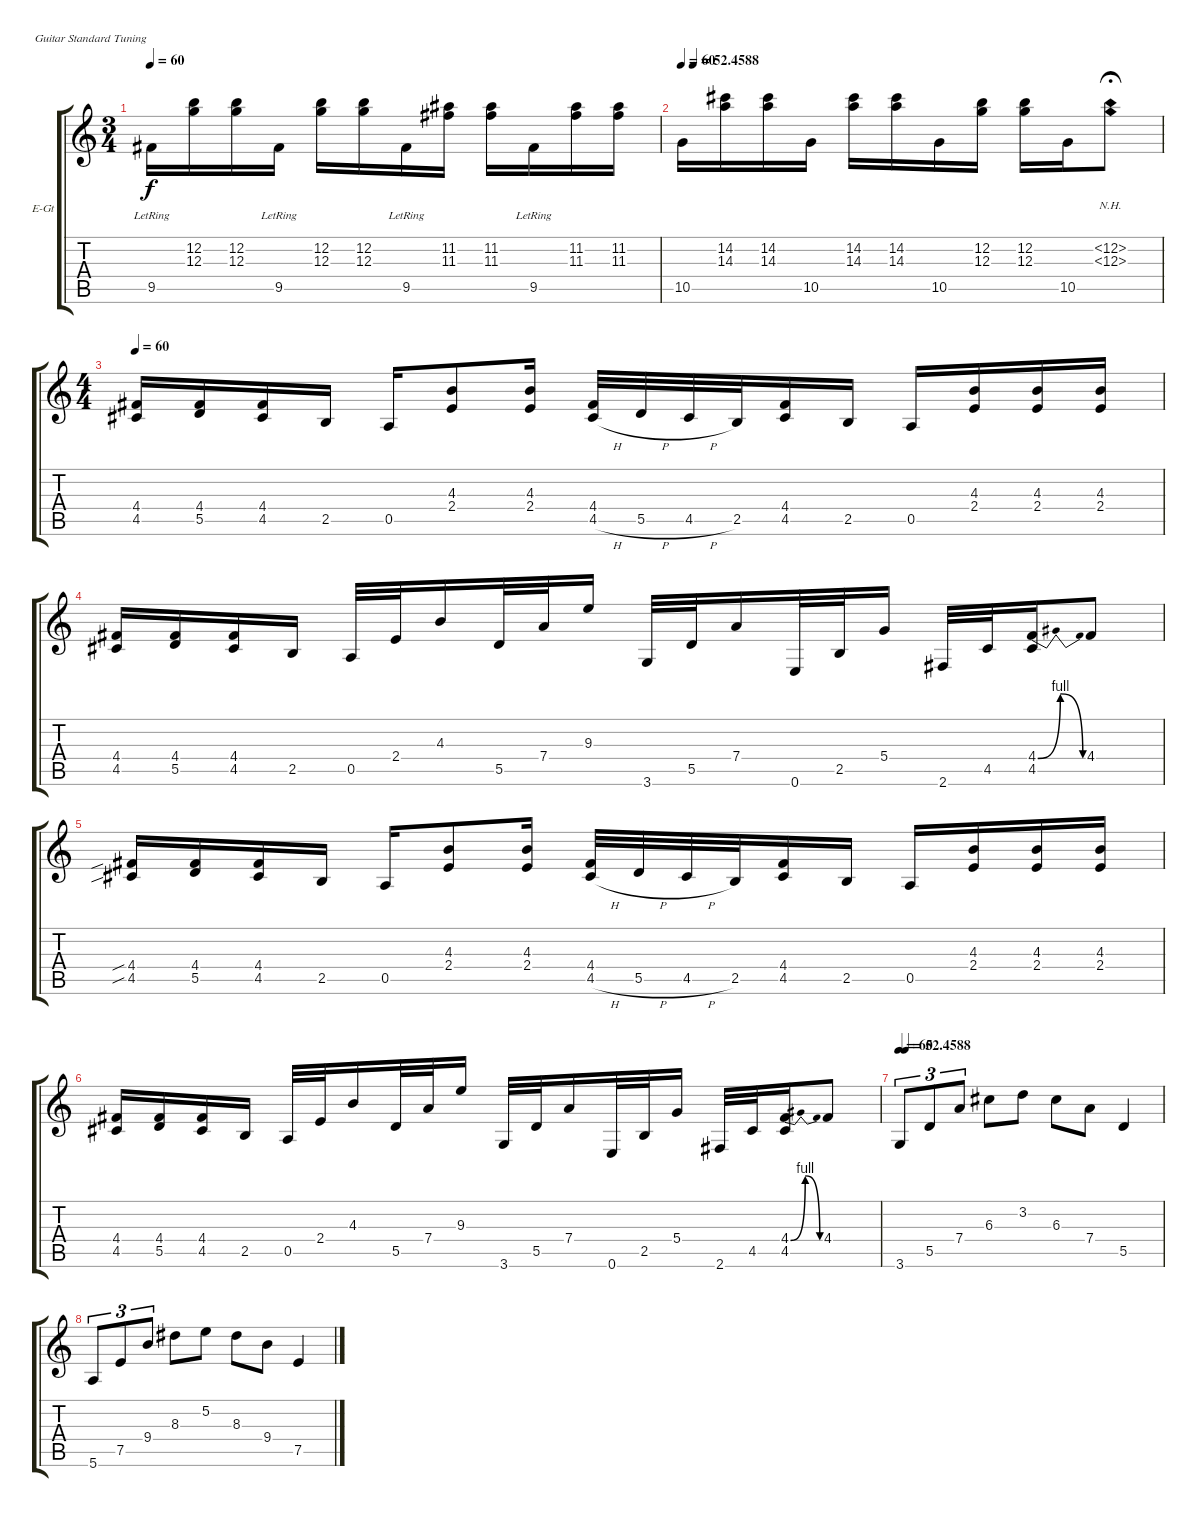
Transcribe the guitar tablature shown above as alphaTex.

\defaultSystemsLayout 4
\bracketExtendMode groupsimilarinstruments
\firstSystemTrackNameOrientation horizontal
\otherSystemsTrackNameOrientation horizontal
\track ("Electric Guitar" "E-Gt") {instrument electricguitarclean}
\staff {score tabs}
\tuning (E4 B3 G3 D3 A2 E2)
\ts (3 4)
\tempo 60
\clef g2
\ks c
9.5{lr}.16{dy f} (12.2 12.3).16 (12.2 12.3).16 9.5{lr}.16 (12.2 12.3).16 (12.2 12.3).16 9.5{lr}.16 (11.2 11.3).16 (11.2 11.3).16 9.5{lr}.16 (11.2 11.3).16 (11.2 11.3).16 |
\tempo 60
\tempo (52.4588 0.025)
10.5.16 (14.2 14.3).16 (14.2 14.3).16 10.5.16 (14.2 14.3).16 (14.2 14.3).16 10.5.16 (12.2 12.3).16 (12.2 12.3).16 10.5.16 (12.2{nh} 12.3{nh}).8{fermata (medium 1)} |
\ts (4 4)
\tempo 60
(4.4 4.5).16 (4.4 5.5).16 (4.4 4.5).16 2.5.16 0.5.16 (2.4 4.3).8 (4.3 2.4).16 (4.4 4.5{h}).32 5.5{h}.32 4.5{h}.32 2.5.32 (4.4 4.5).16 2.5.16 0.5.16 (4.3 2.4).16 (4.3 2.4).16 (2.4 4.3).16 |
(4.4 4.5).16 (4.4 5.5).16 (4.4 4.5).16 2.5.16 0.5.32 2.4.32 4.3.16 5.5.32 7.4.32 9.3.16 3.6.32 5.5.32 7.4.16 0.6.32 2.5.32 5.4.16 2.6.32 4.5.32 (4.4{be (bendrelease 0 0 30 4 30 4 60 0)} 4.5).16 4.4.8 |
(4.4{sib} 4.5{sib}).16 (4.4 5.5).16 (4.4 4.5).16 2.5.16 0.5.16 (2.4 4.3).8 (4.3 2.4).16 (4.4 4.5{h}).32 5.5{h}.32 4.5{h}.32 2.5.32 (4.4 4.5).16 2.5.16 0.5.16 (4.3 2.4).16 (4.3 2.4).16 (2.4 4.3).16 |
(4.4 4.5).16 (4.4 5.5).16 (4.4 4.5).16 2.5.16 0.5.32 2.4.32 4.3.16 5.5.32 7.4.32 9.3.16 3.6.32 5.5.32 7.4.16 0.6.32 2.5.32 5.4.16 2.6.32 4.5.32 (4.4{be (bendrelease 0 0 30 4 30 4 60 0)} 4.5).16 4.4.8 |
\tempo 60
\tempo (52.4588 0.025)
3.6.8{tu (3 2)} 5.5.8{tu (3 2)} 7.4.8{tu (3 2)} 6.3.8 3.2.8 6.3.8 7.4.8 5.5.4 |
5.6.8{tu (3 2)} 7.5.8{tu (3 2)} 9.4.8{tu (3 2)} 8.3.8 5.2.8 8.3.8 9.4.8 7.5.4
